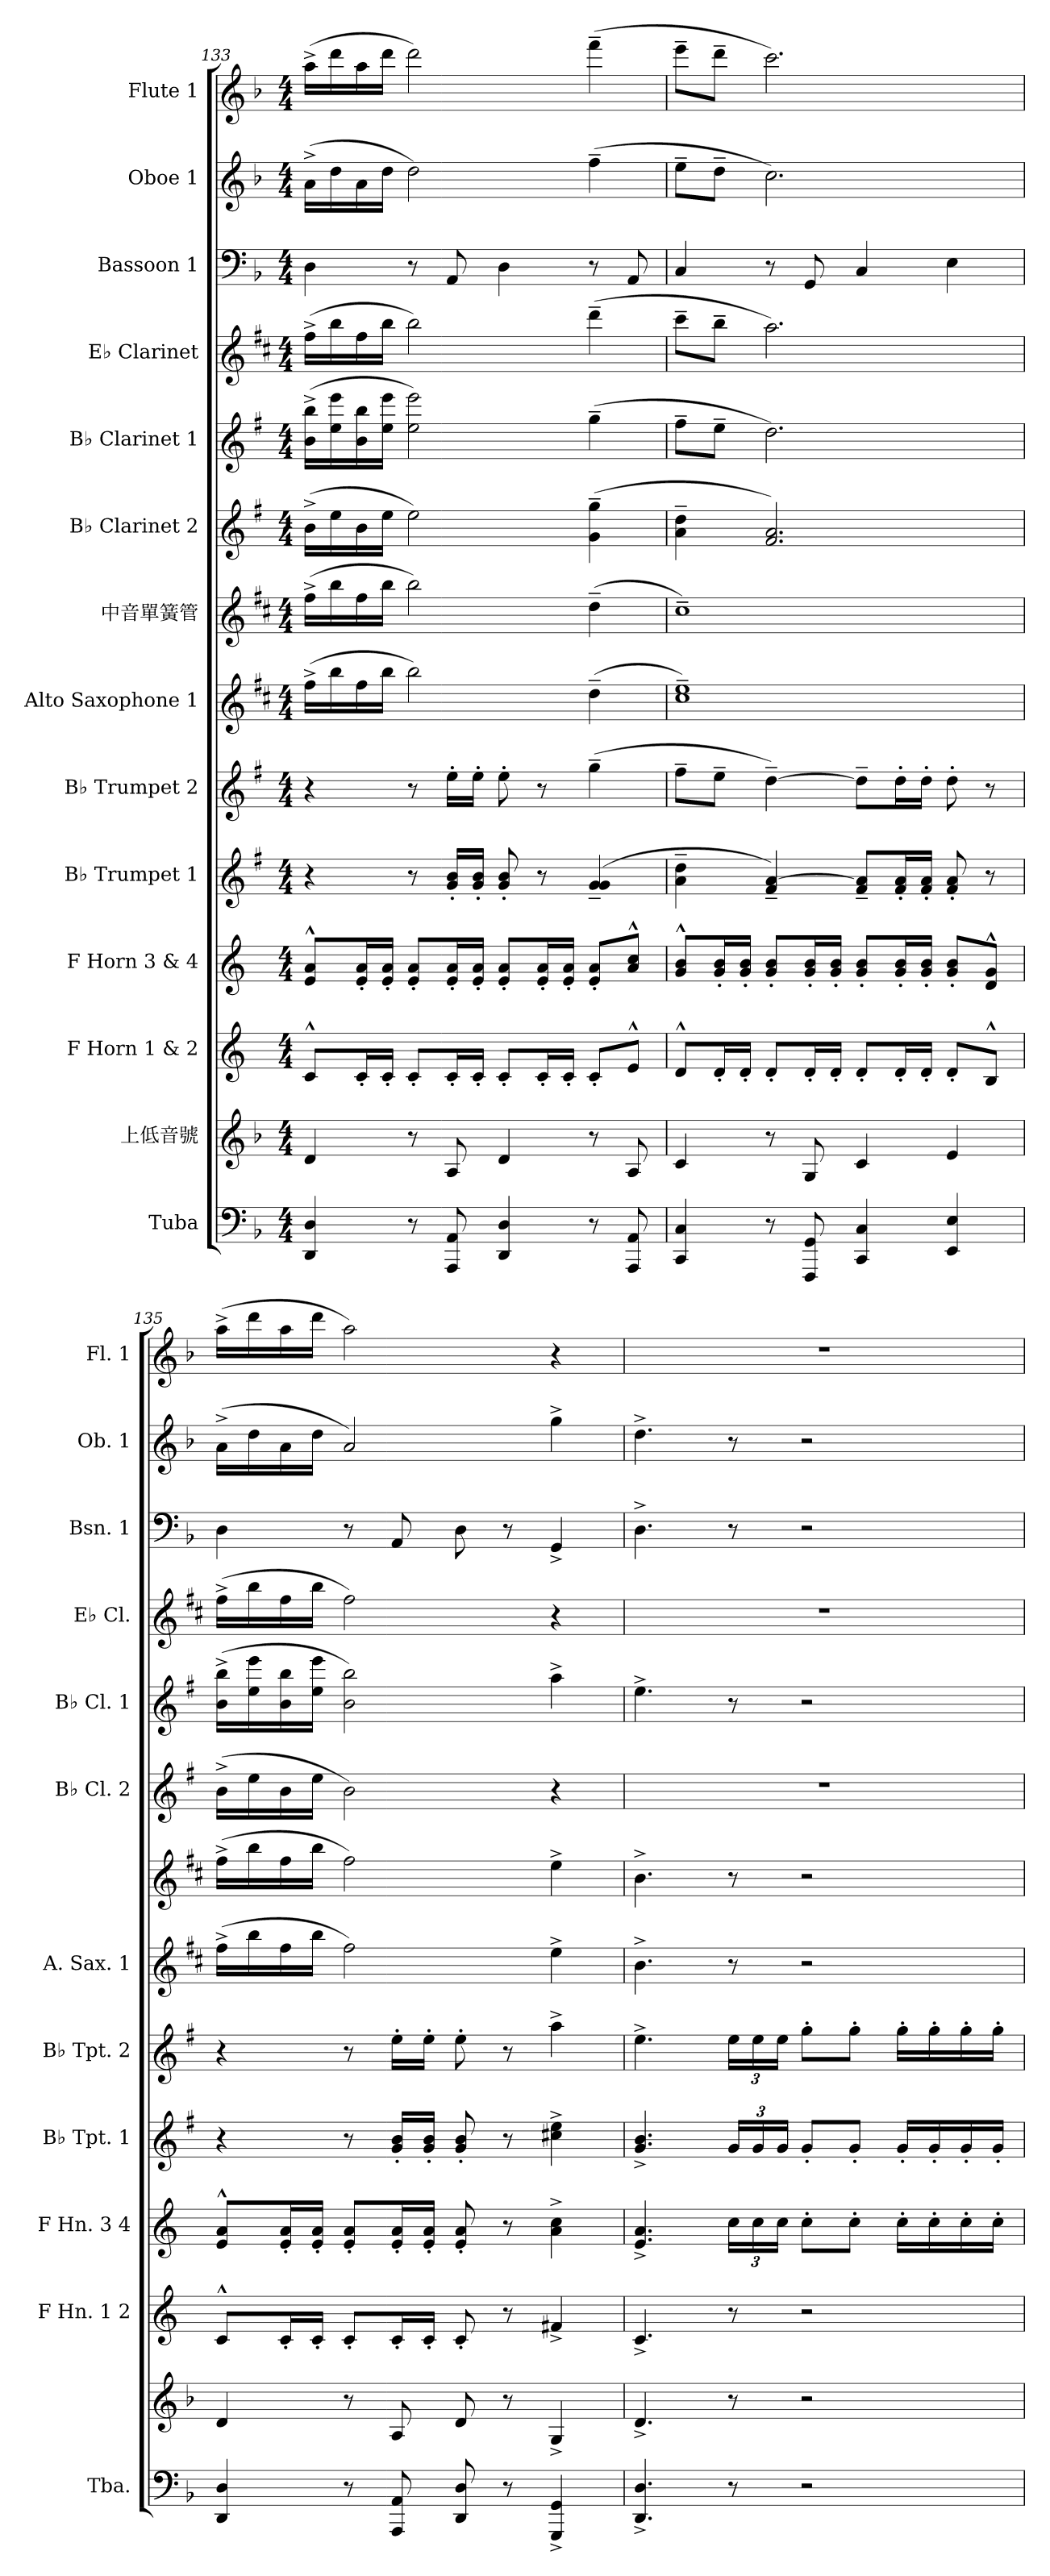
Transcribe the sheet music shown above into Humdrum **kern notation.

**kern	**kern	**kern	**kern	**kern	**kern	**kern	**kern	**kern	**kern	**kern	**kern	**kern	**kern
*part14	*part13	*part12	*part11	*part10	*part9	*part8	*part7	*part6	*part5	*part4	*part3	*part2	*part1
*staff14	*staff13	*staff12	*staff11	*staff10	*staff9	*staff8	*staff7	*staff6	*staff5	*staff4	*staff3	*staff2	*staff1
*I"Tuba	*I"上低音號	*I"F Horn 1 &amp; 2	*I"F Horn 3 &amp; 4	*I"B♭ Trumpet 1	*I"B♭ Trumpet 2	*I"Alto Saxophone 1	*I"中音單簧管	*I"B♭ Clarinet 2	*I"B♭ Clarinet 1	*I"E♭ Clarinet	*I"Bassoon 1	*I"Oboe 1	*I"Flute 1
*I'Tba.	*	*I'F Hn. 1 2	*I'F Hn. 3 4	*I'B♭ Tpt. 1	*I'B♭ Tpt. 2	*I'A. Sax. 1	*	*I'B♭ Cl. 2	*I'B♭ Cl. 1	*I'E♭ Cl.	*I'Bsn. 1	*I'Ob. 1	*I'Fl. 1
*clefF4	*clefG2	*clefG2	*clefG2	*clefG2	*clefG2	*clefG2	*clefG2	*clefG2	*clefG2	*clefG2	*clefF4	*clefG2	*clefG2
*	*ITrd8c14	*ITrd4c7	*ITrd4c7	*ITrd1c2	*ITrd1c2	*ITrd5c9	*ITrd5c9	*ITrd1c2	*ITrd1c2	*ITrd-2c-3	*	*	*
*k[b-]	*k[b-]	*k[b-]	*k[b-]	*k[b-]	*k[b-]	*k[b-]	*k[b-]	*k[b-]	*k[b-]	*k[b-]	*k[b-]	*k[b-]	*k[b-]
*M4/4	*M4/4	*M4/4	*M4/4	*M4/4	*M4/4	*M4/4	*M4/4	*M4/4	*M4/4	*M4/4	*M4/4	*M4/4	*M4/4
=133	=133	=133	=133	=133	=133	=133	=133	=133	=133	=133	=133	=133	=133
4DD/ 4D/	4D/	8F^^/L	8A/^^ 8d/^^L	4r	4r	(>16a^\LL	(>16a^\LL	(>16a^\LL	(>16a\^ 16aa\^LL	(>16aa^\LL	4D\	(>16a^\LL	(>16aa^\LL
.	.	.	.	.	.	16dd\	16dd\	16dd\	16dd\ 16ddd\	16ddd\	.	16dd\	16ddd\
.	.	16F'/L	16A/' 16d/'L	.	.	16a\	16a\	16a\	16a\ 16aa\	16aa\	.	16a\	16aa\
.	.	16F'/JJ	16A/' 16d/'JJ	.	.	16dd\JJ	16dd\JJ	16dd\JJ	16dd\ 16ddd\JJ	16ddd\JJ	.	16dd\JJ	16ddd\JJ
8r	8r	8F'/L	8A/' 8d/'L	8r	8r	2dd\)	2dd\)	2dd\)	2dd\ 2ddd\)	2ddd\)	8r	2dd\)	2ddd\)
8AAA/ 8AA/	8AA/	16F'/L	16A/' 16d/'L	16f/' 16a/'LL	16dd'\LL	.	.	.	.	.	8AA/	.	.
.	.	16F'/JJ	16A/' 16d/'JJ	16f/' 16a/'JJ	16dd'\JJ	.	.	.	.	.	.	.	.
4DD/ 4D/	4D/	8F'/L	8A/' 8d/'L	8f/' 8a/'	8dd'\	.	.	.	.	.	4D\	.	.
.	.	16F'/L	16A/' 16d/'L	8r	8r	.	.	.	.	.	.	.	.
.	.	16F'/JJ	16A/' 16d/'JJ	.	.	.	.	.	.	.	.	.	.
8r	8r	8F'/L	8A/' 8d/'L	(<4f/~ 4f/~	(>4ff~\	(>4f~\	(>4f~\	(>4f\~ 4ff\~	(>4ff~\	(>4fff~\	8r	(>4ff~\	(>4fff~\
8AAA/ 8AA/	8AA/	8A^^/J	8d/^^ 8f/^^J	.	.	.	.	.	.	.	8AA/	.	.
=134	=134	=134	=134	=134	=134	=134	=134	=134	=134	=134	=134	=134	=134
4CC/ 4C/	4C/	8G^^/L	8c/^^ 8e/^^L	4g\~ 4cc\~	8ee~\L	1e~ 1g~)	1e~)	4g\~ 4cc\~	8ee~\L	8eee~\L	4C/	8ee~\L	8eee~\L
.	.	16G'/L	16c/' 16e/'L	.	8dd~\J	.	.	.	8dd~\J	8ddd~\J	.	8dd~\J	8ddd~\J
.	.	16G'/JJ	16c/' 16e/'JJ	.	.	.	.	.	.	.	.	.	.
8r	8r	8G'/L	8c/' 8e/'L	4e/~ [4g/~)	[4cc~\)	.	.	2.e/ 2.g/)	2.cc\)	2.ccc\)	8r	2.cc\)	2.ccc\)
8FFF/ 8GG/	8GG/	16G'/L	16c/' 16e/'L	.	.	.	.	.	.	.	8GG/	.	.
.	.	16G'/JJ	16c/' 16e/'JJ	.	.	.	.	.	.	.	.	.	.
4CC/ 4C/	4C/	8G'/L	8c/' 8e/'L	8e/~ 8g/]~L	8cc~\L]	.	.	.	.	.	4C/	.	.
.	.	16G'/L	16c/' 16e/'L	16e/' 16g/'L	16cc'\L	.	.	.	.	.	.	.	.
.	.	16G'/JJ	16c/' 16e/'JJ	16e/' 16g/'JJ	16cc'\JJ	.	.	.	.	.	.	.	.
4EE/ 4E/	4E/	8G'/L	8c/' 8e/'L	8e/' 8g/'	8cc'\	.	.	.	.	.	4E\	.	.
.	.	8E^^/J	8G/^^ 8c/^^J	8r	8r	.	.	.	.	.	.	.	.
=135	=135	=135	=135	=135	=135	=135	=135	=135	=135	=135	=135	=135	=135
4DD/ 4D/	4D/	8F^^/L	8A/^^ 8d/^^L	4r	4r	(>16a^\LL	(>16a^\LL	(>16a^\LL	(>16a\^ 16aa\^LL	(>16aa^\LL	4D\	(>16a^\LL	(>16aa^\LL
.	.	.	.	.	.	16dd\	16dd\	16dd\	16dd\ 16ddd\	16ddd\	.	16dd\	16ddd\
.	.	16F'/L	16A/' 16d/'L	.	.	16a\	16a\	16a\	16a\ 16aa\	16aa\	.	16a\	16aa\
.	.	16F'/JJ	16A/' 16d/'JJ	.	.	16dd\JJ	16dd\JJ	16dd\JJ	16dd\ 16ddd\JJ	16ddd\JJ	.	16dd\JJ	16ddd\JJ
8r	8r	8F'/L	8A/' 8d/'L	8r	8r	2a\)	2a\)	2a\)	2a\ 2aa\)	2aa\)	8r	2a/)	2aa\)
8AAA/ 8AA/	8AA/	16F'/L	16A/' 16d/'L	16f/' 16a/'LL	16dd'\LL	.	.	.	.	.	8AA/	.	.
.	.	16F'/JJ	16A/' 16d/'JJ	16f/' 16a/'JJ	16dd'\JJ	.	.	.	.	.	.	.	.
8DD/ 8D/	8D/	8F'/	8A/' 8d/'	8f/' 8a/'	8dd'\	.	.	.	.	.	8D\	.	.
8r	8r	8r	8r	8r	8r	.	.	.	.	.	8r	.	.
4GGG/^ 4GG/^	4GG^/	4Bn^/	4d\^ 4f\^	4bn\^ 4dd\^	4gg^\	4g^\	4g^\	4r	4gg^\	4r	4GG^/	4gg^\	4r
=136	=136	=136	=136	=136	=136	=136	=136	=136	=136	=136	=136	=136	=136
4.DD/^ 4.D/^	4.D^/	4.F^/	4.A/^ 4.d/^	4.f/^ 4.a/^	4.dd^\	4.d^\	4.d^\	1r	4.dd^\	1r	4.D^\	4.dd^\	1r
*	*	*	*Xbrackettup	*Xbrackettup	*Xbrackettup	*	*	*	*	*	*	*	*
8r	8r	8r	24f\LL	24f/LL	24dd\LL	8r	8r	.	8r	.	8r	8r	.
.	.	.	24f\	24f/	24dd\	.	.	.	.	.	.	.	.
.	.	.	24f\JJ	24f/JJ	24dd\JJ	.	.	.	.	.	.	.	.
2r	2r	2r	8f'\L	8f'/L	8ff'\L	2r	2r	.	2r	.	2r	2r	.
.	.	.	8f'\J	8f'/J	8ff'\J	.	.	.	.	.	.	.	.
.	.	.	16f'\LL	16f'/LL	16ff'\LL	.	.	.	.	.	.	.	.
.	.	.	16f'\	16f'/	16ff'\	.	.	.	.	.	.	.	.
.	.	.	16f'\	16f'/	16ff'\	.	.	.	.	.	.	.	.
.	.	.	16f'\JJ	16f'/JJ	16ff'\JJ	.	.	.	.	.	.	.	.
=	=	=	=	=	=	=	=	=	=	=	=	=	=
*-	*-	*-	*-	*-	*-	*-	*-	*-	*-	*-	*-	*-	*-
